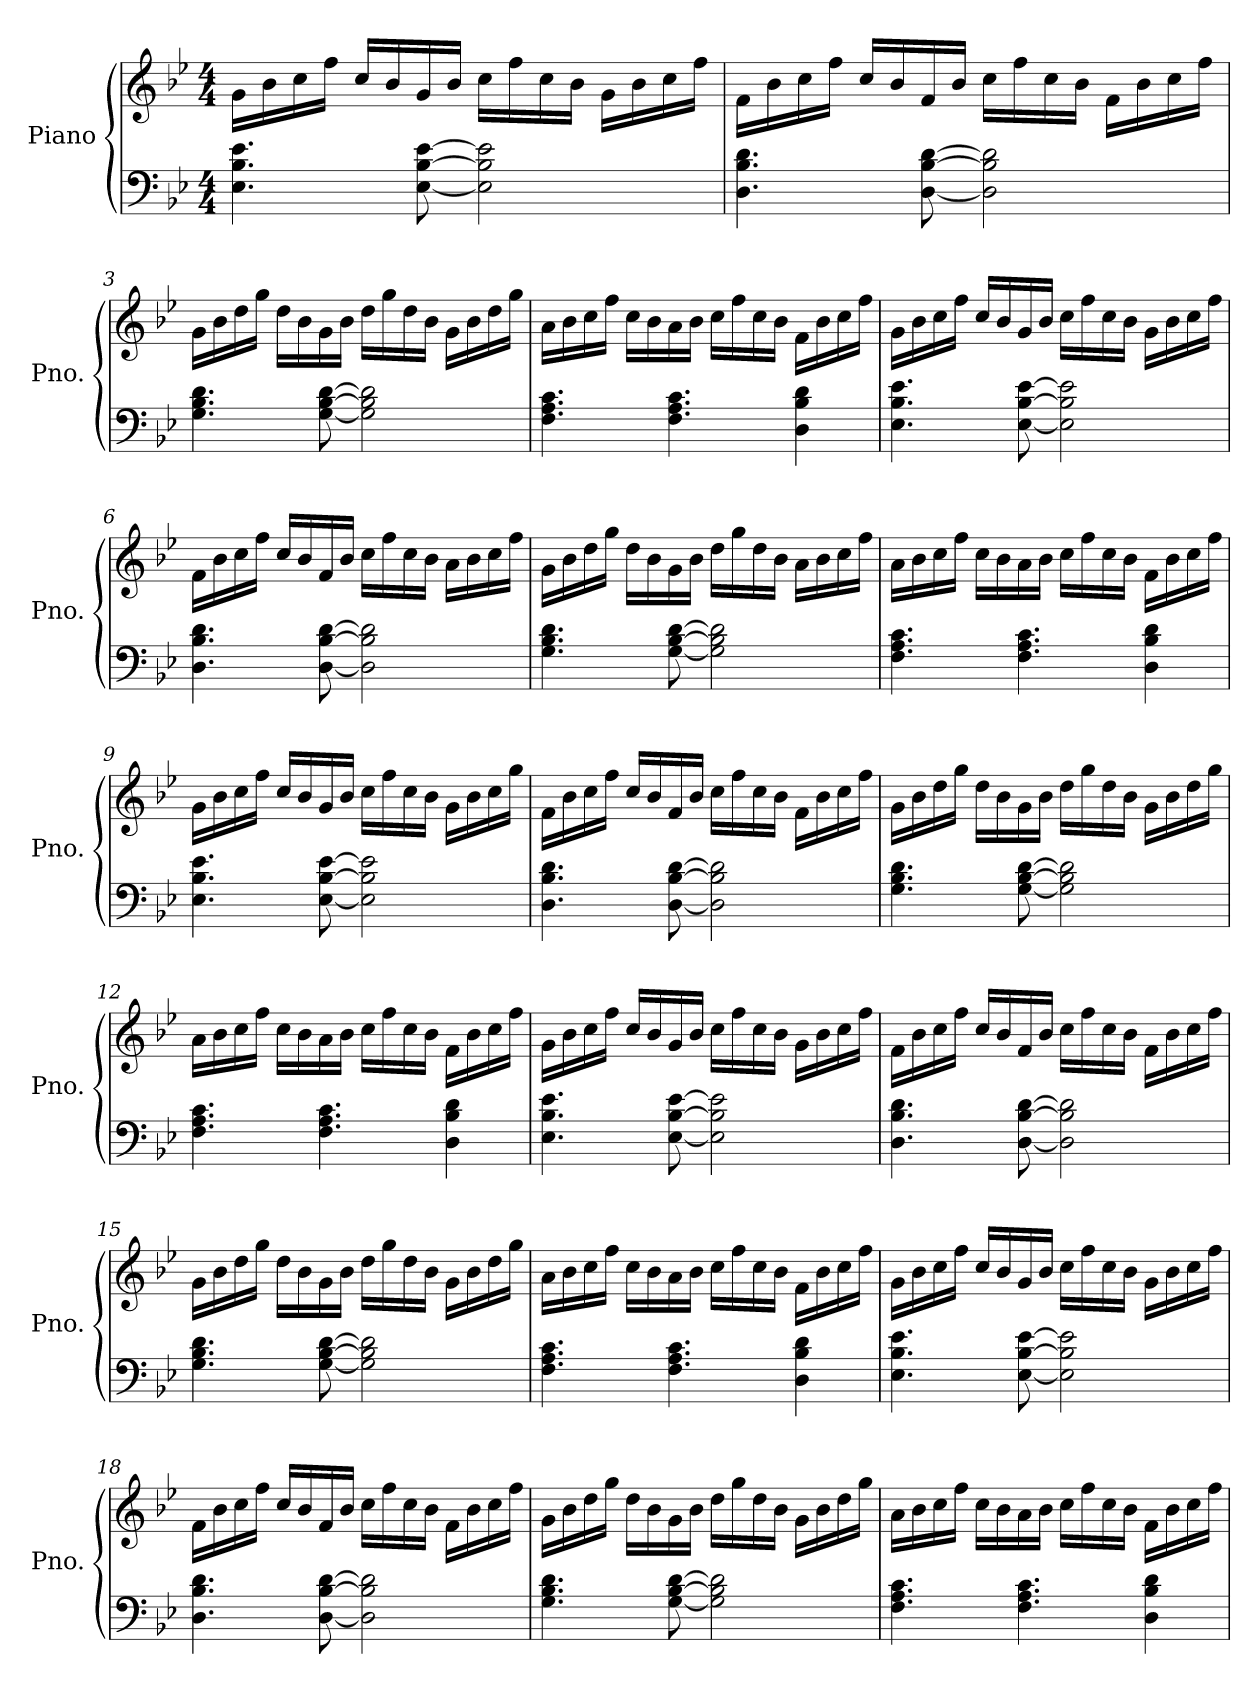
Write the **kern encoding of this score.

**kern	**kern
*part1	*part1
*staff2	*staff1
*I"Piano	*
*I'Pno.	*
*clefF4	*clefG2
*k[b-e-]	*k[b-e-]
*M4/4	*M4/4
*MM65	*MM65
=1	=1
4.E-\ 4.B-\ 4.e-\	16g\LL
.	16b-\
.	16cc\
.	16ff\JJ
.	16cc/LL
.	16b-/
[8E-\ [8B-\ [8e-\	16g/
.	16b-/JJ
2E-\] 2B-\] 2e-\]	16cc\LL
.	16ff\
.	16cc\
.	16b-\JJ
.	16g\LL
.	16b-\
.	16cc\
.	16ff\JJ
=2	=2
4.D\ 4.B-\ 4.d\	16f\LL
.	16b-\
.	16cc\
.	16ff\JJ
.	16cc/LL
.	16b-/
[8D\ [8B-\ [8d\	16f/
.	16b-/JJ
2D\] 2B-\] 2d\]	16cc\LL
.	16ff\
.	16cc\
.	16b-\JJ
.	16f\LL
.	16b-\
.	16cc\
.	16ff\JJ
!!LO:LB:g=z
=3	=3
4.G\ 4.B-\ 4.d\	16g\LL
.	16b-\
.	16dd\
.	16gg\JJ
.	16dd\LL
.	16b-\
[8G\ [8B-\ [8d\	16g\
.	16b-\JJ
2G\] 2B-\] 2d\]	16dd\LL
.	16gg\
.	16dd\
.	16b-\JJ
.	16g\LL
.	16b-\
.	16dd\
.	16gg\JJ
=4	=4
4.F\ 4.A\ 4.c\	16a\LL
.	16b-\
.	16cc\
.	16ff\JJ
.	16cc\LL
.	16b-\
4.F\ 4.A\ 4.c\	16a\
.	16b-\JJ
.	16cc\LL
.	16ff\
.	16cc\
.	16b-\JJ
4D\ 4B-\ 4d\	16f\LL
.	16b-\
.	16cc\
.	16ff\JJ
!!LO:LB:g=z
=5	=5
4.E-\ 4.B-\ 4.e-\	16g\LL
.	16b-\
.	16cc\
.	16ff\JJ
.	16cc/LL
.	16b-/
[8E-\ [8B-\ [8e-\	16g/
.	16b-/JJ
2E-\] 2B-\] 2e-\]	16cc\LL
.	16ff\
.	16cc\
.	16b-\JJ
.	16g\LL
.	16b-\
.	16cc\
.	16ff\JJ
=6	=6
4.D\ 4.B-\ 4.d\	16f\LL
.	16b-\
.	16cc\
.	16ff\JJ
.	16cc/LL
.	16b-/
[8D\ [8B-\ [8d\	16f/
.	16b-/JJ
2D\] 2B-\] 2d\]	16cc\LL
.	16ff\
.	16cc\
.	16b-\JJ
.	16a\LL
.	16b-\
.	16cc\
.	16ff\JJ
!!LO:LB:g=z
=7	=7
4.G\ 4.B-\ 4.d\	16g\LL
.	16b-\
.	16dd\
.	16gg\JJ
.	16dd\LL
.	16b-\
[8G\ [8B-\ [8d\	16g\
.	16b-\JJ
2G\] 2B-\] 2d\]	16dd\LL
.	16gg\
.	16dd\
.	16b-\JJ
.	16a\LL
.	16b-\
.	16cc\
.	16ff\JJ
=8	=8
4.F\ 4.A\ 4.c\	16a\LL
.	16b-\
.	16cc\
.	16ff\JJ
.	16cc\LL
.	16b-\
4.F\ 4.A\ 4.c\	16a\
.	16b-\JJ
.	16cc\LL
.	16ff\
.	16cc\
.	16b-\JJ
4D\ 4B-\ 4d\	16f\LL
.	16b-\
.	16cc\
.	16ff\JJ
!!LO:LB:g=z
=9	=9
4.E-\ 4.B-\ 4.e-\	16g\LL
.	16b-\
.	16cc\
.	16ff\JJ
.	16cc/LL
.	16b-/
[8E-\ [8B-\ [8e-\	16g/
.	16b-/JJ
2E-\] 2B-\] 2e-\]	16cc\LL
.	16ff\
.	16cc\
.	16b-\JJ
.	16g\LL
.	16b-\
.	16cc\
.	16gg\JJ
=10	=10
4.D\ 4.B-\ 4.d\	16f\LL
.	16b-\
.	16cc\
.	16ff\JJ
.	16cc/LL
.	16b-/
[8D\ [8B-\ [8d\	16f/
.	16b-/JJ
2D\] 2B-\] 2d\]	16cc\LL
.	16ff\
.	16cc\
.	16b-\JJ
.	16f\LL
.	16b-\
.	16cc\
.	16ff\JJ
!!LO:PB:g=z
=11	=11
4.G\ 4.B-\ 4.d\	16g\LL
.	16b-\
.	16dd\
.	16gg\JJ
.	16dd\LL
.	16b-\
[8G\ [8B-\ [8d\	16g\
.	16b-\JJ
2G\] 2B-\] 2d\]	16dd\LL
.	16gg\
.	16dd\
.	16b-\JJ
.	16g\LL
.	16b-\
.	16dd\
.	16gg\JJ
=12	=12
4.F\ 4.A\ 4.c\	16a\LL
.	16b-\
.	16cc\
.	16ff\JJ
.	16cc\LL
.	16b-\
4.F\ 4.A\ 4.c\	16a\
.	16b-\JJ
.	16cc\LL
.	16ff\
.	16cc\
.	16b-\JJ
4D\ 4B-\ 4d\	16f\LL
.	16b-\
.	16cc\
.	16ff\JJ
!!LO:LB:g=z
=13	=13
4.E-\ 4.B-\ 4.e-\	16g\LL
.	16b-\
.	16cc\
.	16ff\JJ
.	16cc/LL
.	16b-/
[8E-\ [8B-\ [8e-\	16g/
.	16b-/JJ
2E-\] 2B-\] 2e-\]	16cc\LL
.	16ff\
.	16cc\
.	16b-\JJ
.	16g\LL
.	16b-\
.	16cc\
.	16ff\JJ
=14	=14
4.D\ 4.B-\ 4.d\	16f\LL
.	16b-\
.	16cc\
.	16ff\JJ
.	16cc/LL
.	16b-/
[8D\ [8B-\ [8d\	16f/
.	16b-/JJ
2D\] 2B-\] 2d\]	16cc\LL
.	16ff\
.	16cc\
.	16b-\JJ
.	16f\LL
.	16b-\
.	16cc\
.	16ff\JJ
!!LO:LB:g=z
=15	=15
4.G\ 4.B-\ 4.d\	16g\LL
.	16b-\
.	16dd\
.	16gg\JJ
.	16dd\LL
.	16b-\
[8G\ [8B-\ [8d\	16g\
.	16b-\JJ
2G\] 2B-\] 2d\]	16dd\LL
.	16gg\
.	16dd\
.	16b-\JJ
.	16g\LL
.	16b-\
.	16dd\
.	16gg\JJ
=16	=16
4.F\ 4.A\ 4.c\	16a\LL
.	16b-\
.	16cc\
.	16ff\JJ
.	16cc\LL
.	16b-\
4.F\ 4.A\ 4.c\	16a\
.	16b-\JJ
.	16cc\LL
.	16ff\
.	16cc\
.	16b-\JJ
4D\ 4B-\ 4d\	16f\LL
.	16b-\
.	16cc\
.	16ff\JJ
!!LO:LB:g=z
=17	=17
4.E-\ 4.B-\ 4.e-\	16g\LL
.	16b-\
.	16cc\
.	16ff\JJ
.	16cc/LL
.	16b-/
[8E-\ [8B-\ [8e-\	16g/
.	16b-/JJ
2E-\] 2B-\] 2e-\]	16cc\LL
.	16ff\
.	16cc\
.	16b-\JJ
.	16g\LL
.	16b-\
.	16cc\
.	16ff\JJ
=18	=18
4.D\ 4.B-\ 4.d\	16f\LL
.	16b-\
.	16cc\
.	16ff\JJ
.	16cc/LL
.	16b-/
[8D\ [8B-\ [8d\	16f/
.	16b-/JJ
2D\] 2B-\] 2d\]	16cc\LL
.	16ff\
.	16cc\
.	16b-\JJ
.	16f\LL
.	16b-\
.	16cc\
.	16ff\JJ
!!LO:LB:g=z
=19	=19
4.G\ 4.B-\ 4.d\	16g\LL
.	16b-\
.	16dd\
.	16gg\JJ
.	16dd\LL
.	16b-\
[8G\ [8B-\ [8d\	16g\
.	16b-\JJ
2G\] 2B-\] 2d\]	16dd\LL
.	16gg\
.	16dd\
.	16b-\JJ
.	16g\LL
.	16b-\
.	16dd\
.	16gg\JJ
=20	=20
4.F\ 4.A\ 4.c\	16a\LL
.	16b-\
.	16cc\
.	16ff\JJ
.	16cc\LL
.	16b-\
4.F\ 4.A\ 4.c\	16a\
.	16b-\JJ
.	16cc\LL
.	16ff\
.	16cc\
.	16b-\JJ
4D\ 4B-\ 4d\	16f\LL
.	16b-\
.	16cc\
.	16ff\JJ
=	=
*-	*-
